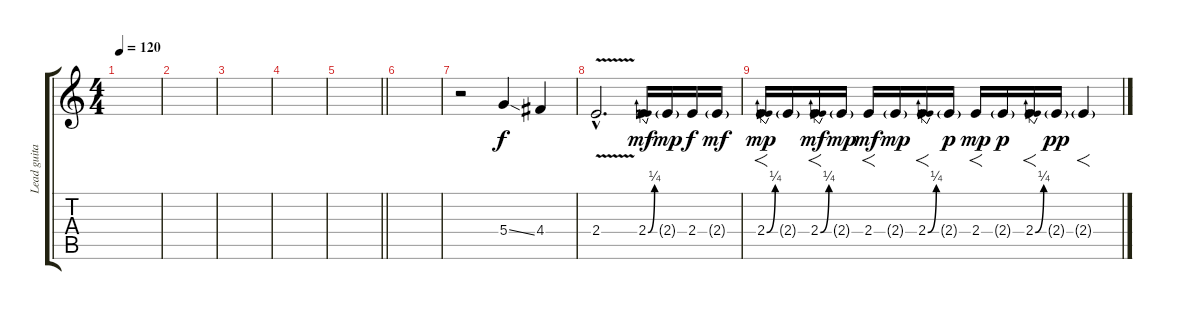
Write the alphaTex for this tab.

\track ("Lead guitar 2" "Lead guita") {instrument distortionguitar}
\staff {score tabs}
\tuning (E4 B3 G3 D3 A2 E2) {hide}
\ts (4 4)
\tempo 120
\clef g2
\ks c
|
|
|
|
\barLineRight lightlight
|
\section ("" "")
|
r.2{volume 9 balance 16} 5.4{ss}.4 4.4.4 |
2.4{v hac}.2{d} 2.4{be (bend 0 0 60 1)}.16{dy mf volume 6} 2.4{g}.16{dy mp} 2.4.16{dy f} 2.4{g}.16{dy mf} |
2.4{be (bend 0 0 60 1)}.16{f dy mp} 2.4{g}.16 2.4{be (bend 0 0 60 1)}.16{f dy mf} 2.4{g}.16{dy mp} 2.4.16{f dy mf} 2.4{g}.16{dy mp} 2.4{be (bend 0 0 60 1)}.16{f} 2.4{g}.16{dy p} 2.4.16{f dy mp} 2.4{g}.16{dy p} 2.4{be (bend 0 0 60 1)}.16{f} 2.4{g}.16{dy pp} 2.4{g}.4{f}
